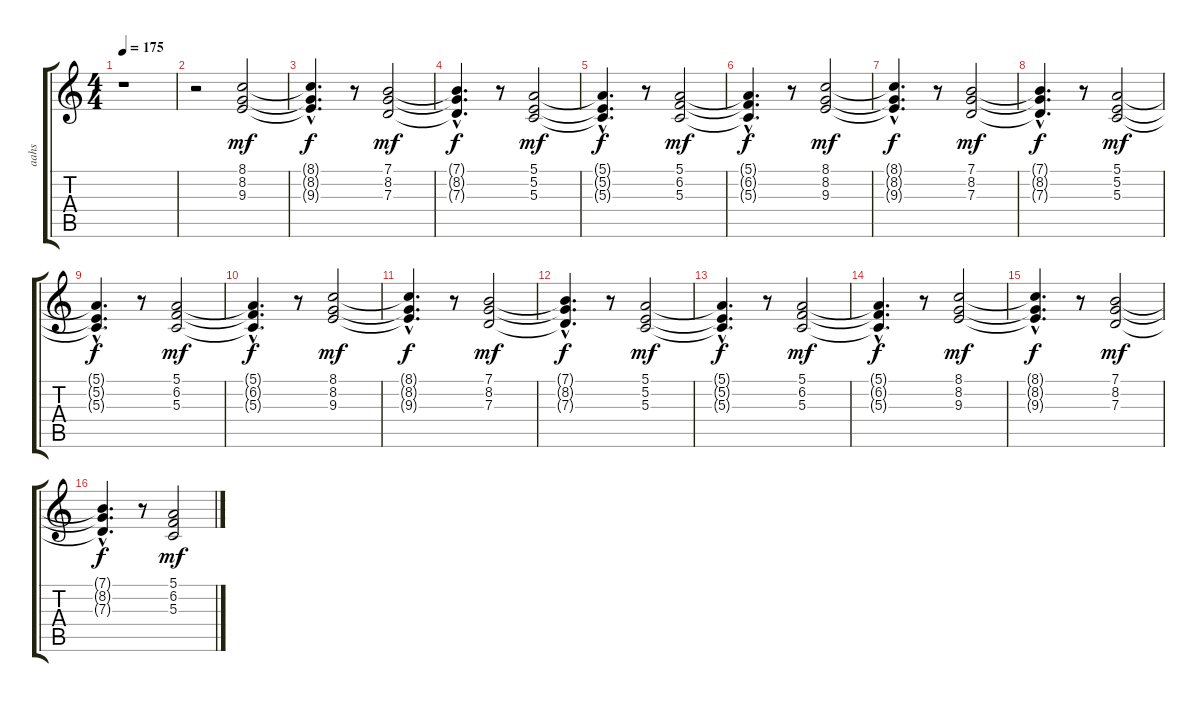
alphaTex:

\track ("aahs" "aahs") {instrument choiraahs}
\staff {score tabs}
\tuning (E4 B3 G3 D3 A2 E2) {hide}
\ts (4 4)
\tempo 175
\clef g2
\ks c
r.1{dy f} |
r.2 (8.1 8.2 9.3).2{dy mf} |
(8.1{hac t} 8.2{hac t} 9.3{hac t}).4{d dy f} r.8 (7.1 8.2 7.3).2{dy mf} |
(7.1{hac t} 8.2{hac t} 7.3{hac t}).4{d dy f} r.8 (5.1 5.2 5.3).2{dy mf} |
(5.1{hac t} 5.2{hac t} 5.3{hac t}).4{d dy f} r.8 (5.1 6.2 5.3).2{dy mf} |
(5.1{hac t} 6.2{hac t} 5.3{hac t}).4{d dy f} r.8 (8.1 8.2 9.3).2{dy mf} |
(8.1{hac t} 8.2{hac t} 9.3{hac t}).4{d dy f} r.8 (7.1 8.2 7.3).2{dy mf} |
(7.1{hac t} 8.2{hac t} 7.3{hac t}).4{d dy f} r.8 (5.1 5.2 5.3).2{dy mf} |
(5.1{hac t} 5.2{hac t} 5.3{hac t}).4{d dy f} r.8 (5.1 6.2 5.3).2{dy mf} |
(5.1{hac t} 6.2{hac t} 5.3{hac t}).4{d dy f} r.8 (8.1 8.2 9.3).2{dy mf} |
(8.1{hac t} 8.2{hac t} 9.3{hac t}).4{d dy f} r.8 (7.1 8.2 7.3).2{dy mf} |
(7.1{hac t} 8.2{hac t} 7.3{hac t}).4{d dy f} r.8 (5.1 5.2 5.3).2{dy mf} |
(5.1{hac t} 5.2{hac t} 5.3{hac t}).4{d dy f} r.8 (5.1 6.2 5.3).2{dy mf} |
(5.1{hac t} 6.2{hac t} 5.3{hac t}).4{d dy f} r.8 (8.1 8.2 9.3).2{dy mf} |
(8.1{hac t} 8.2{hac t} 9.3{hac t}).4{d dy f} r.8 (7.1 8.2 7.3).2{dy mf} |
(7.1{hac t} 8.2{hac t} 7.3{hac t}).4{d dy f} r.8 (5.1 6.2 5.3).2{dy mf}
